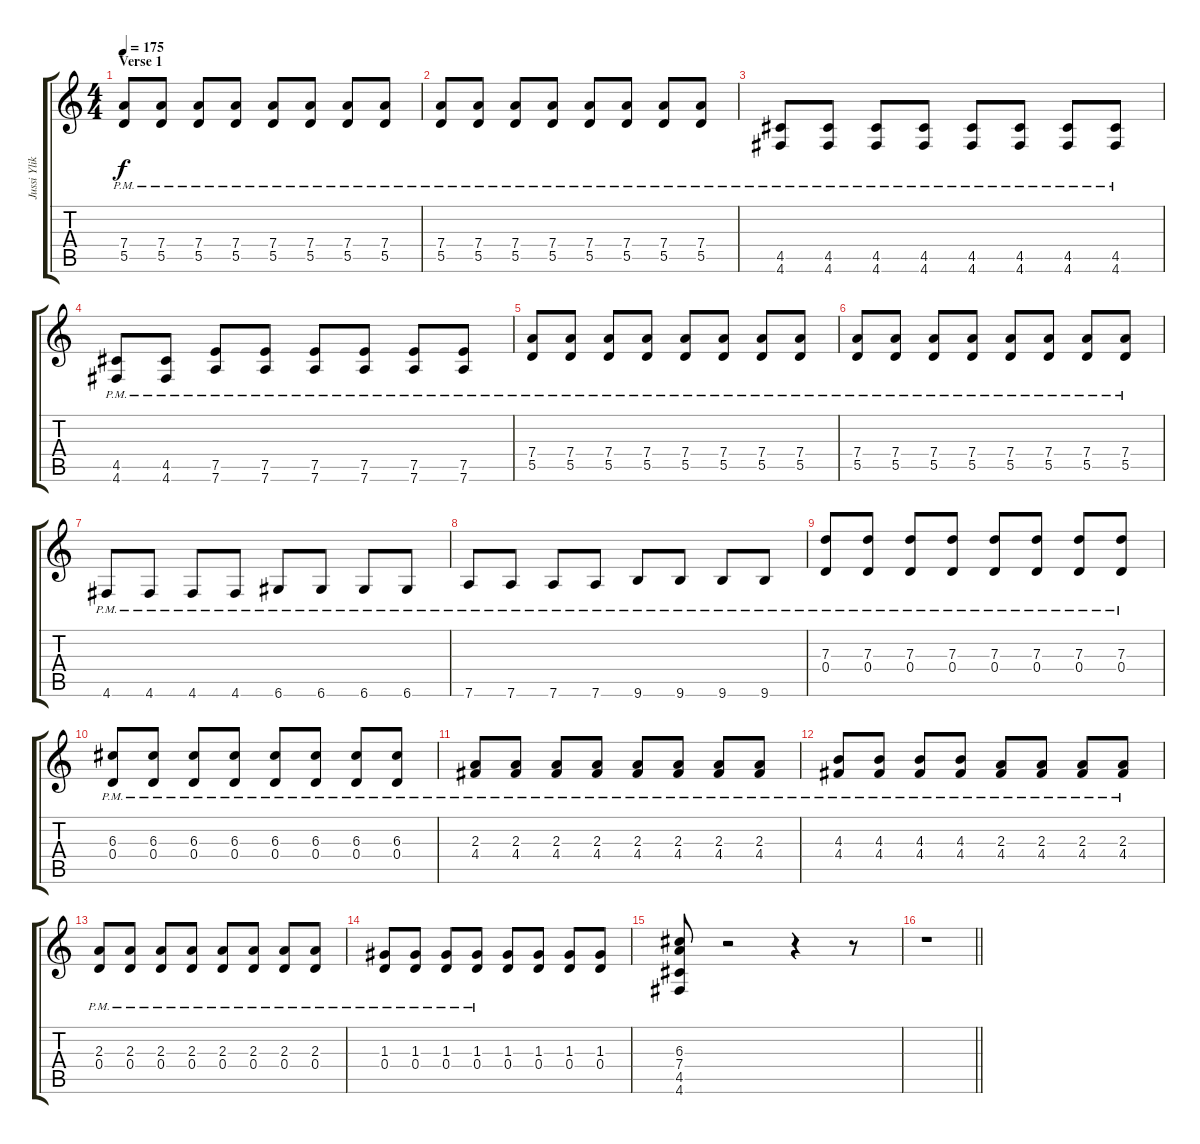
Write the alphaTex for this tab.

\track ("Jussi Ylikoski - Guitar" "Jussi Ylik") {instrument distortionguitar}
\staff {score tabs}
\tuning (E4 B3 G3 D3 A2 D2) {hide}
\ts (4 4)
\section ("" "Verse 1")
\tempo 175
\clef g2
\ks c
(7.4{pm} 5.5{pm}).8{dy f} (7.4{pm} 5.5{pm}).8 (7.4{pm} 5.5{pm}).8 (7.4{pm} 5.5{pm}).8 (7.4{pm} 5.5{pm}).8 (7.4{pm} 5.5{pm}).8 (7.4{pm} 5.5{pm}).8 (7.4{pm} 5.5{pm}).8 |
(7.4{pm} 5.5{pm}).8 (7.4{pm} 5.5{pm}).8 (7.4{pm} 5.5{pm}).8 (7.4{pm} 5.5{pm}).8 (7.4{pm} 5.5{pm}).8 (7.4{pm} 5.5{pm}).8 (7.4{pm} 5.5{pm}).8 (7.4{pm} 5.5{pm}).8 |
(4.5{pm} 4.6{pm}).8 (4.5{pm} 4.6{pm}).8 (4.5{pm} 4.6{pm}).8 (4.5{pm} 4.6{pm}).8 (4.5{pm} 4.6{pm}).8 (4.5{pm} 4.6{pm}).8 (4.5{pm} 4.6{pm}).8 (4.5{pm} 4.6{pm}).8 |
(4.5{pm} 4.6{pm}).8 (4.5{pm} 4.6{pm}).8 (7.5{pm} 7.6{pm}).8 (7.5{pm} 7.6{pm}).8 (7.5{pm} 7.6{pm}).8 (7.5{pm} 7.6{pm}).8 (7.5{pm} 7.6{pm}).8 (7.5{pm} 7.6{pm}).8 |
(7.4{pm} 5.5{pm}).8 (7.4{pm} 5.5{pm}).8 (7.4{pm} 5.5{pm}).8 (7.4{pm} 5.5{pm}).8 (7.4{pm} 5.5{pm}).8 (7.4{pm} 5.5{pm}).8 (7.4{pm} 5.5{pm}).8 (7.4{pm} 5.5{pm}).8 |
(7.4{pm} 5.5{pm}).8 (7.4{pm} 5.5{pm}).8 (7.4{pm} 5.5{pm}).8 (7.4{pm} 5.5{pm}).8 (7.4{pm} 5.5{pm}).8 (7.4{pm} 5.5{pm}).8 (7.4{pm} 5.5{pm}).8 (7.4{pm} 5.5{pm}).8 |
4.6{pm}.8 4.6{pm}.8 4.6{pm}.8 4.6{pm}.8 6.6{pm}.8 6.6{pm}.8 6.6{pm}.8 6.6{pm}.8 |
7.6{pm}.8 7.6{pm}.8 7.6{pm}.8 7.6{pm}.8 9.6{pm}.8 9.6{pm}.8 9.6{pm}.8 9.6{pm}.8 |
(7.3{pm} 0.4{pm}).8 (7.3{pm} 0.4{pm}).8 (7.3{pm} 0.4{pm}).8 (7.3{pm} 0.4{pm}).8 (7.3{pm} 0.4{pm}).8 (7.3{pm} 0.4{pm}).8 (7.3{pm} 0.4{pm}).8 (7.3{pm} 0.4{pm}).8 |
(6.3{pm} 0.4{pm}).8 (6.3{pm} 0.4{pm}).8 (6.3{pm} 0.4{pm}).8 (6.3{pm} 0.4{pm}).8 (6.3{pm} 0.4{pm}).8 (6.3{pm} 0.4{pm}).8 (6.3{pm} 0.4{pm}).8 (6.3{pm} 0.4{pm}).8 |
(2.3{pm} 4.4{pm}).8 (2.3{pm} 4.4{pm}).8 (2.3{pm} 4.4{pm}).8 (2.3{pm} 4.4{pm}).8 (2.3{pm} 4.4{pm}).8 (2.3{pm} 4.4{pm}).8 (2.3{pm} 4.4{pm}).8 (2.3{pm} 4.4{pm}).8 |
(4.3{pm} 4.4{pm}).8 (4.3{pm} 4.4{pm}).8 (4.3{pm} 4.4{pm}).8 (4.3{pm} 4.4{pm}).8 (2.3{pm} 4.4{pm}).8 (2.3{pm} 4.4{pm}).8 (2.3{pm} 4.4{pm}).8 (2.3{pm} 4.4{pm}).8 |
(2.3{pm} 0.4{pm}).8 (2.3{pm} 0.4{pm}).8 (2.3{pm} 0.4{pm}).8 (2.3{pm} 0.4{pm}).8 (2.3{pm} 0.4{pm}).8 (2.3{pm} 0.4{pm}).8 (2.3{pm} 0.4{pm}).8 (2.3{pm} 0.4{pm}).8 |
(1.3{pm} 0.4{pm}).8 (1.3{pm} 0.4{pm}).8 (1.3 0.4{pm}).8 (1.3 0.4{pm}).8 (1.3 0.4).8 (1.3 0.4).8 (1.3 0.4).8 (1.3 0.4).8 |
(6.3 7.4 4.5 4.6).8 r.2 r.4 r.8 |
\barLineRight lightlight
r.1
